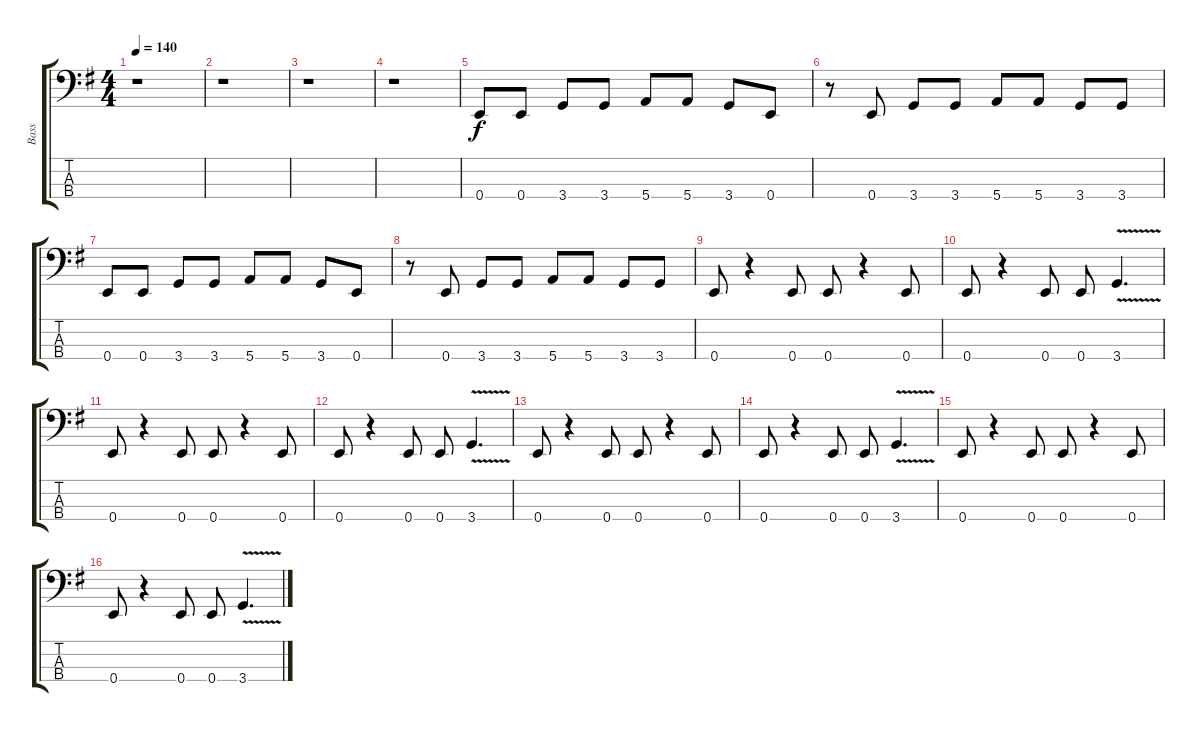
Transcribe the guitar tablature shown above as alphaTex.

\track ("Bass" "Bass") {instrument electricbassfinger}
\staff {score tabs}
\tuning (G2 D2 A1 E1) {hide}
\ts (4 4)
\tempo 140
\clef f4
\ks g
r.1{dy f instrument electricbassfinger} |
r.1 |
r.1 |
r.1 |
0.4.8 0.4.8 3.4.8 3.4.8 5.4.8 5.4.8 3.4.8 0.4.8 |
r.8 0.4.8 3.4.8 3.4.8 5.4.8 5.4.8 3.4.8 3.4.8 |
0.4.8 0.4.8 3.4.8 3.4.8 5.4.8 5.4.8 3.4.8 0.4.8 |
r.8 0.4.8 3.4.8 3.4.8 5.4.8 5.4.8 3.4.8 3.4.8 |
0.4.8 r.4 0.4.8 0.4.8 r.4 0.4.8 |
0.4.8 r.4 0.4.8 0.4.8 3.4{v}.4{d} |
0.4.8 r.4 0.4.8 0.4.8 r.4 0.4.8 |
0.4.8 r.4 0.4.8 0.4.8 3.4{v}.4{d} |
0.4.8 r.4 0.4.8 0.4.8 r.4 0.4.8 |
0.4.8 r.4 0.4.8 0.4.8 3.4{v}.4{d} |
0.4.8 r.4 0.4.8 0.4.8 r.4 0.4.8 |
0.4.8 r.4 0.4.8 0.4.8 3.4{v}.4{d}
